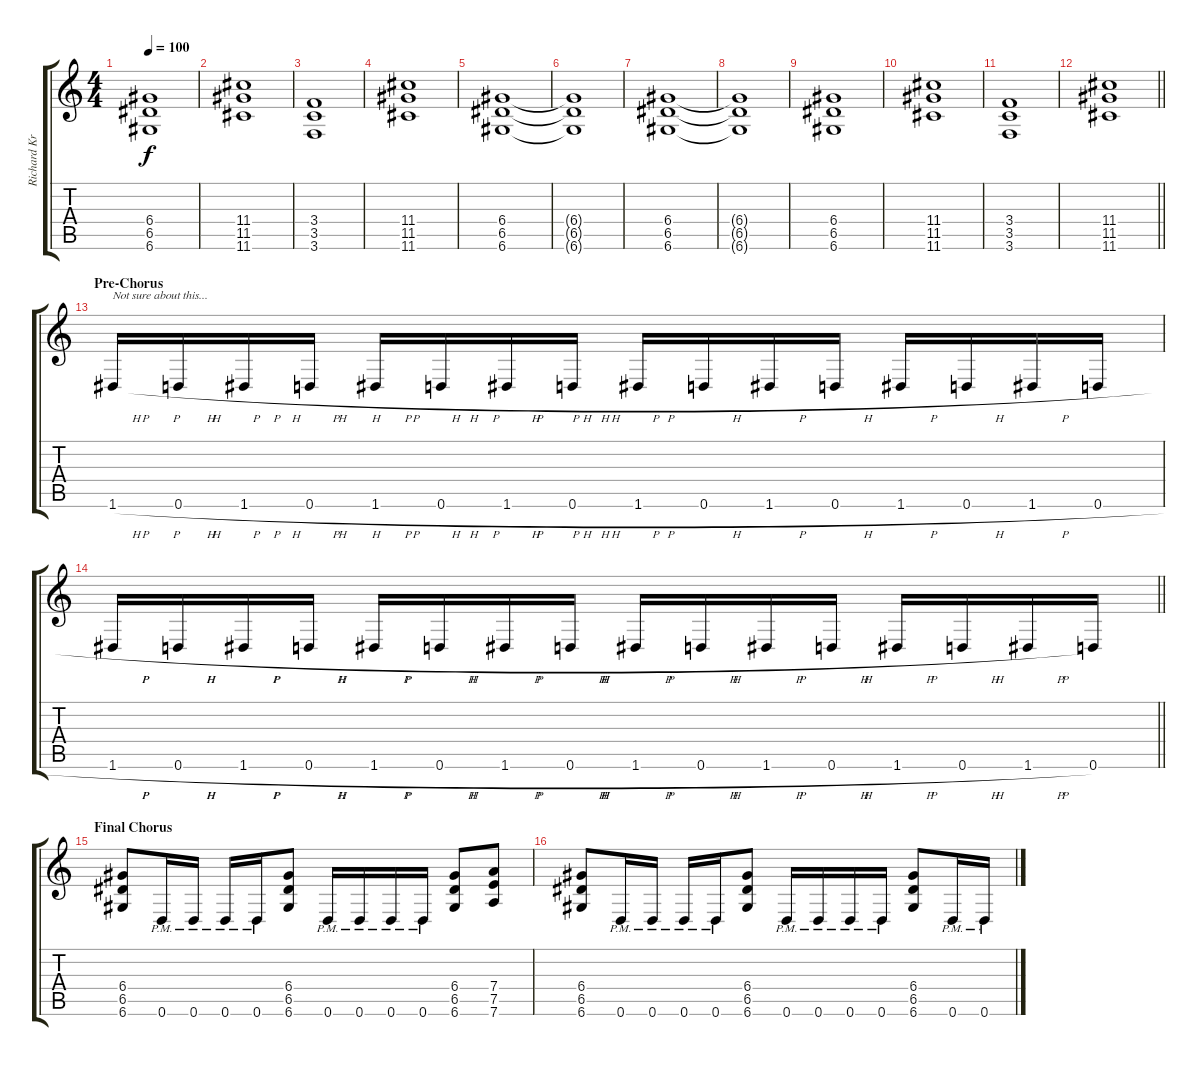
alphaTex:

\track ("Richard Kruspe" "Richard Kr") {instrument distortionguitar}
\staff {score tabs}
\tuning (E4 B3 G3 D3 A2 D2) {hide}
\ts (4 4)
\tempo 100
\clef g2
\ks c
(6.4 6.5 6.6).1{dy f} |
(11.4 11.5 11.6).1 |
(3.4 3.5 3.6).1 |
(11.4 11.5 11.6).1 |
(6.4 6.5 6.6).1 |
(6.4{t} 6.5{t} 6.6{t}).1 |
(6.4 6.5 6.6).1 |
(6.4{t} 6.5{t} 6.6{t}).1 |
(6.4 6.5 6.6).1 |
(11.4 11.5 11.6).1 |
(3.4 3.5 3.6).1 |
\barLineRight lightlight
(11.4 11.5 11.6).1 |
\section ("" "Pre-Chorus")
1.6{h}.16{txt "Not sure about this..."} 0.6{h}.16 1.6{h}.16 0.6{h}.16 1.6{h}.16 0.6{h}.16 1.6{h}.16 0.6{h}.16 1.6{h}.16 0.6{h}.16 1.6{h}.16 0.6{h}.16 1.6{h}.16 0.6{h}.16 1.6{h}.16 0.6{h}.16 |
\barLineRight lightlight
1.6{h}.16 0.6{h}.16 1.6{h}.16 0.6{h}.16 1.6{h}.16 0.6{h}.16 1.6{h}.16 0.6{h}.16 1.6{h}.16 0.6{h}.16 1.6{h}.16 0.6{h}.16 1.6{h}.16 0.6{h}.16 1.6{h}.16 0.6.16 |
\section ("" "Final Chorus")
(6.4 6.5 6.6).8 0.6{pm}.16 0.6{pm}.16 0.6{pm}.16 0.6{pm}.16 (6.4 6.5 6.6).8 0.6{pm}.16 0.6{pm}.16 0.6{pm}.16 0.6{pm}.16 (6.4 6.5 6.6).8 (7.4 7.5 7.6).8 |
(6.4 6.5 6.6).8 0.6{pm}.16 0.6{pm}.16 0.6{pm}.16 0.6{pm}.16 (6.4 6.5 6.6).8 0.6{pm}.16 0.6{pm}.16 0.6{pm}.16 0.6{pm}.16 (6.4 6.5 6.6).8 0.6{pm}.16 0.6{pm}.16
